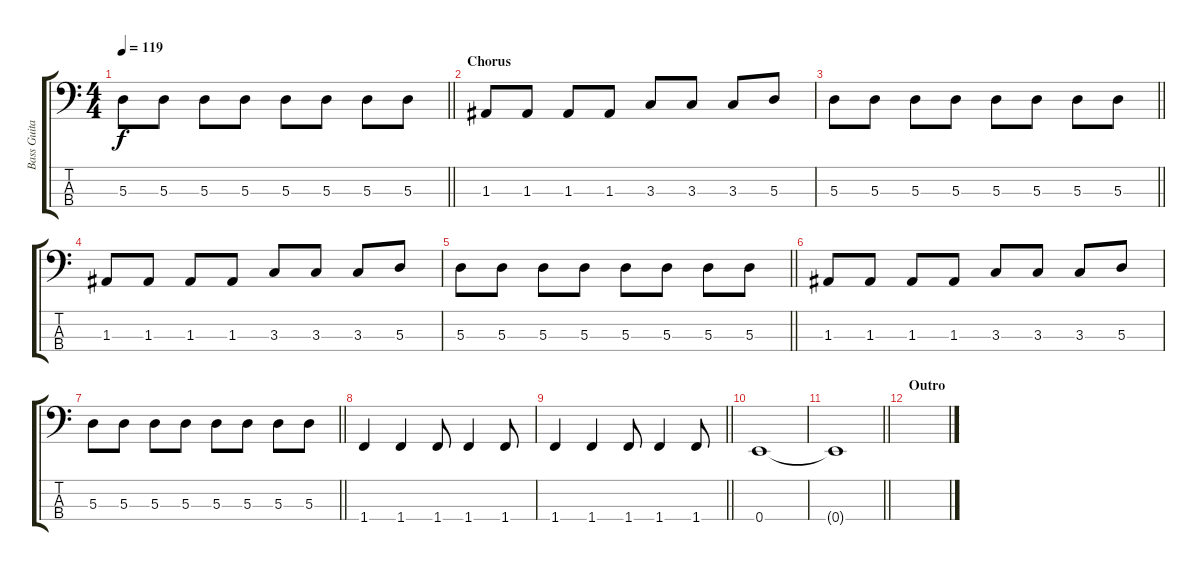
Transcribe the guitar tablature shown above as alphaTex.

\track ("Bass Guitar" "Bass Guita") {instrument electricbasspick}
\staff {score tabs}
\tuning (G2 D2 A1 E1) {hide}
\ts (4 4)
\tempo 119
\clef f4
\barLineRight lightlight
\ks c
5.3.8{dy f} 5.3.8 5.3.8 5.3.8 5.3.8 5.3.8 5.3.8 5.3.8 |
\section ("" "Chorus")
1.3.8 1.3.8 1.3.8 1.3.8 3.3.8 3.3.8 3.3.8 5.3.8 |
\barLineRight lightlight
5.3.8 5.3.8 5.3.8 5.3.8 5.3.8 5.3.8 5.3.8 5.3.8 |
1.3.8 1.3.8 1.3.8 1.3.8 3.3.8 3.3.8 3.3.8 5.3.8 |
\barLineRight lightlight
5.3.8 5.3.8 5.3.8 5.3.8 5.3.8 5.3.8 5.3.8 5.3.8 |
1.3.8 1.3.8 1.3.8 1.3.8 3.3.8 3.3.8 3.3.8 5.3.8 |
\barLineRight lightlight
5.3.8 5.3.8 5.3.8 5.3.8 5.3.8 5.3.8 5.3.8 5.3.8 |
1.4.4 1.4.4 1.4.8 1.4.4 1.4.8 |
\barLineRight lightlight
1.4.4 1.4.4 1.4.8 1.4.4 1.4.8 |
0.4.1 |
\barLineRight lightlight
0.4{t}.1 |
\section ("" "Outro")
